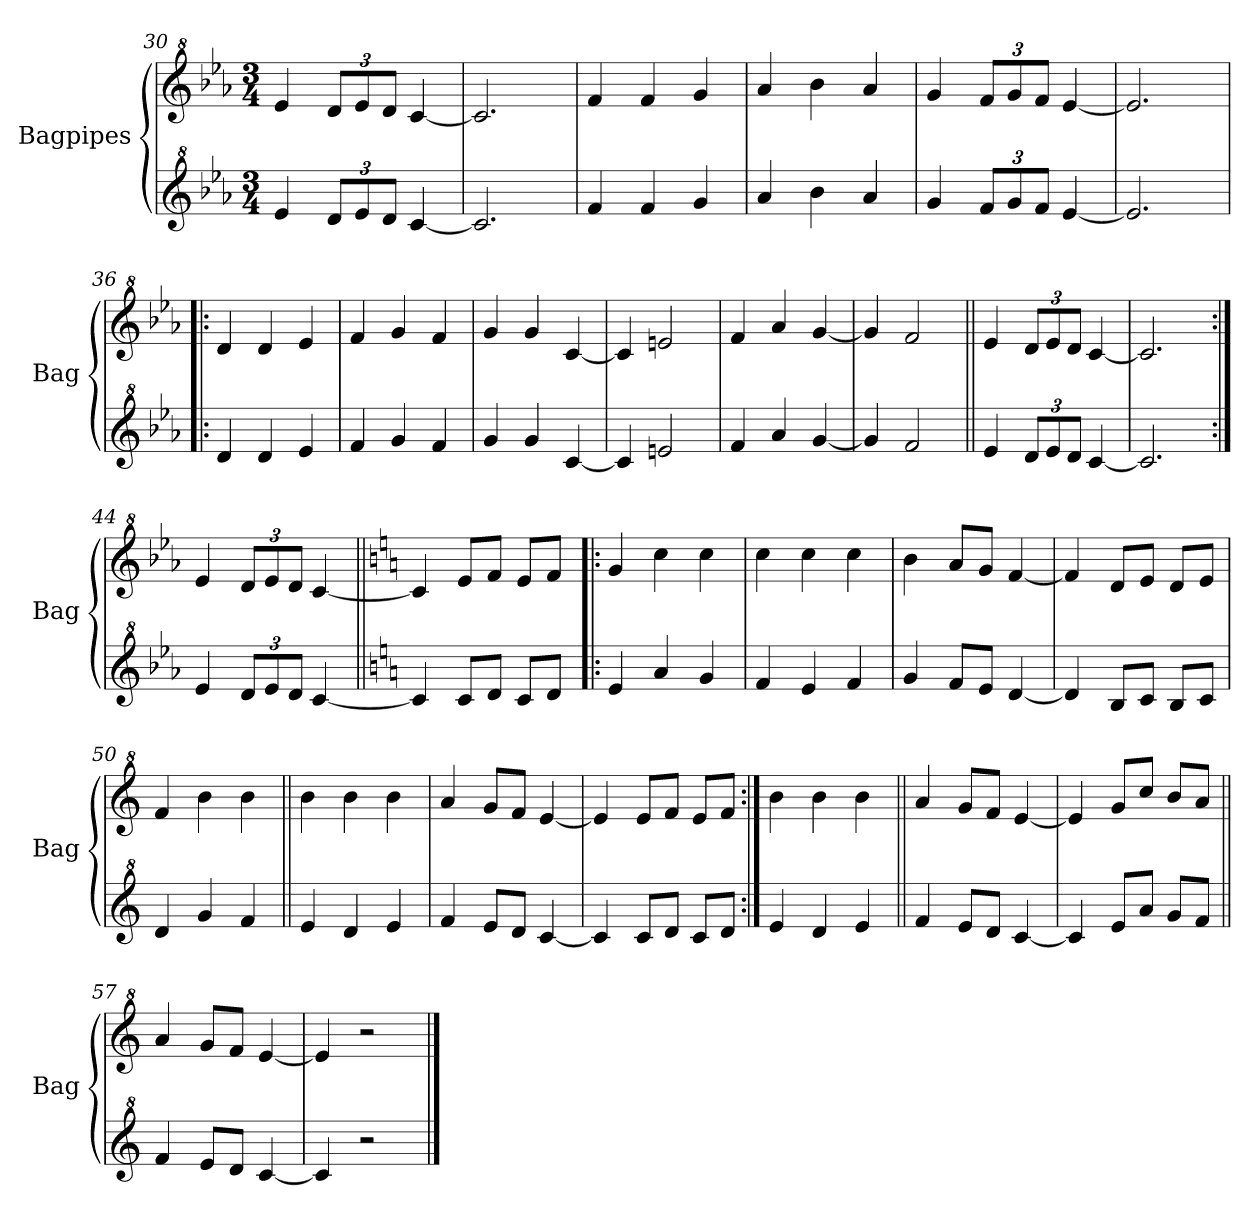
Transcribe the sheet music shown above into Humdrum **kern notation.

**kern	**kern
*part2	*part1
*staff2	*staff1
*I"Bagpipes	*I"Bagpipes
*I'Bag	*I'Bag
*clefG^2	*clefG^2
*k[b-e-a-]	*k[b-e-a-]
*E-:	*E-:
*M3/4	*M3/4
=30	=30
4ee-/	4ee-/
*Xbrackettup	*Xbrackettup
12dd/L	12dd/L
12ee-/	12ee-/
12dd/J	12dd/J
[4cc/	[4cc/
=31	=31
2.cc/]	2.cc/]
=32	=32
4ff/	4ff/
4ff/	4ff/
4gg/	4gg/
=33	=33
4aa-/	4aa-/
4bb-\	4bb-\
4aa-/	4aa-/
!!LO:LB:g=z
=34	=34
4gg/	4gg/
12ff/L	12ff/L
12gg/	12gg/
12ff/J	12ff/J
[4ee-/	[4ee-/
=35	=35
2.ee-/]	2.ee-/]
=36!|:	=36!|:
4dd/	4dd/
4dd/	4dd/
4ee-/	4ee-/
=37	=37
4ff/	4ff/
4gg/	4gg/
4ff/	4ff/
=38	=38
4gg/	4gg/
4gg/	4gg/
[4cc/	[4cc/
=39	=39
4cc/]	4cc/]
2een/	2een/
=40	=40
4ff/	4ff/
4aa-/	4aa-/
[4gg/	[4gg/
=41	=41
4gg/]	4gg/]
2ff/	2ff/
=42||	=42||
4ee-/	4ee-/
12dd/L	12dd/L
12ee-/	12ee-/
12dd/J	12dd/J
[4cc/	[4cc/
=43	=43
2.cc/]	2.cc/]
=44:|!	=44:|!
4ee-/	4ee-/
12dd/L	12dd/L
12ee-/	12ee-/
12dd/J	12dd/J
[4cc/	[4cc/
!!LO:LB:g=z
=45||	=45||
*k[]	*k[]
*C:	*C:
4cc/]	4cc/]
8cc/L	8ee/L
8dd/J	8ff/J
8cc/L	8ee/L
8dd/J	8ff/J
=46!|:	=46!|:
4ee/	4gg/
4aa/	4ccc\
4gg/	4ccc\
=47	=47
4ff/	4ccc\
4ee/	4ccc\
4ff/	4ccc\
=48	=48
4gg/	4bb\
8ff/L	8aa/L
8ee/J	8gg/J
[4dd/	[4ff/
=49	=49
4dd/]	4ff/]
8b/L	8dd/L
8cc/J	8ee/J
8b/L	8dd/L
8cc/J	8ee/J
=50	=50
4dd/	4ff/
4gg/	4bb\
4ff/	4bb\
=51||	=51||
4ee/	4bb\
4dd/	4bb\
4ee/	4bb\
=52	=52
4ff/	4aa/
8ee/L	8gg/L
8dd/J	8ff/J
[4cc/	[4ee/
=53	=53
4cc/]	4ee/]
8cc/L	8ee/L
8dd/J	8ff/J
8cc/L	8ee/L
8dd/J	8ff/J
=54:|!	=54:|!
4ee/	4bb\
4dd/	4bb\
4ee/	4bb\
!!LO:LB:g=z
=55||	=55||
4ff/	4aa/
8ee/L	8gg/L
8dd/J	8ff/J
[4cc/	[4ee/
=56	=56
4cc/]	4ee/]
8ee/L	8gg/L
8aa/J	8ccc/J
8gg/L	8bb/L
8ff/J	8aa/J
=57||	=57||
4ff/	4aa/
8ee/L	8gg/L
8dd/J	8ff/J
[4cc/	[4ee/
=58	=58
4cc/]	4ee/]
2r	2r
==	==
*-	*-
